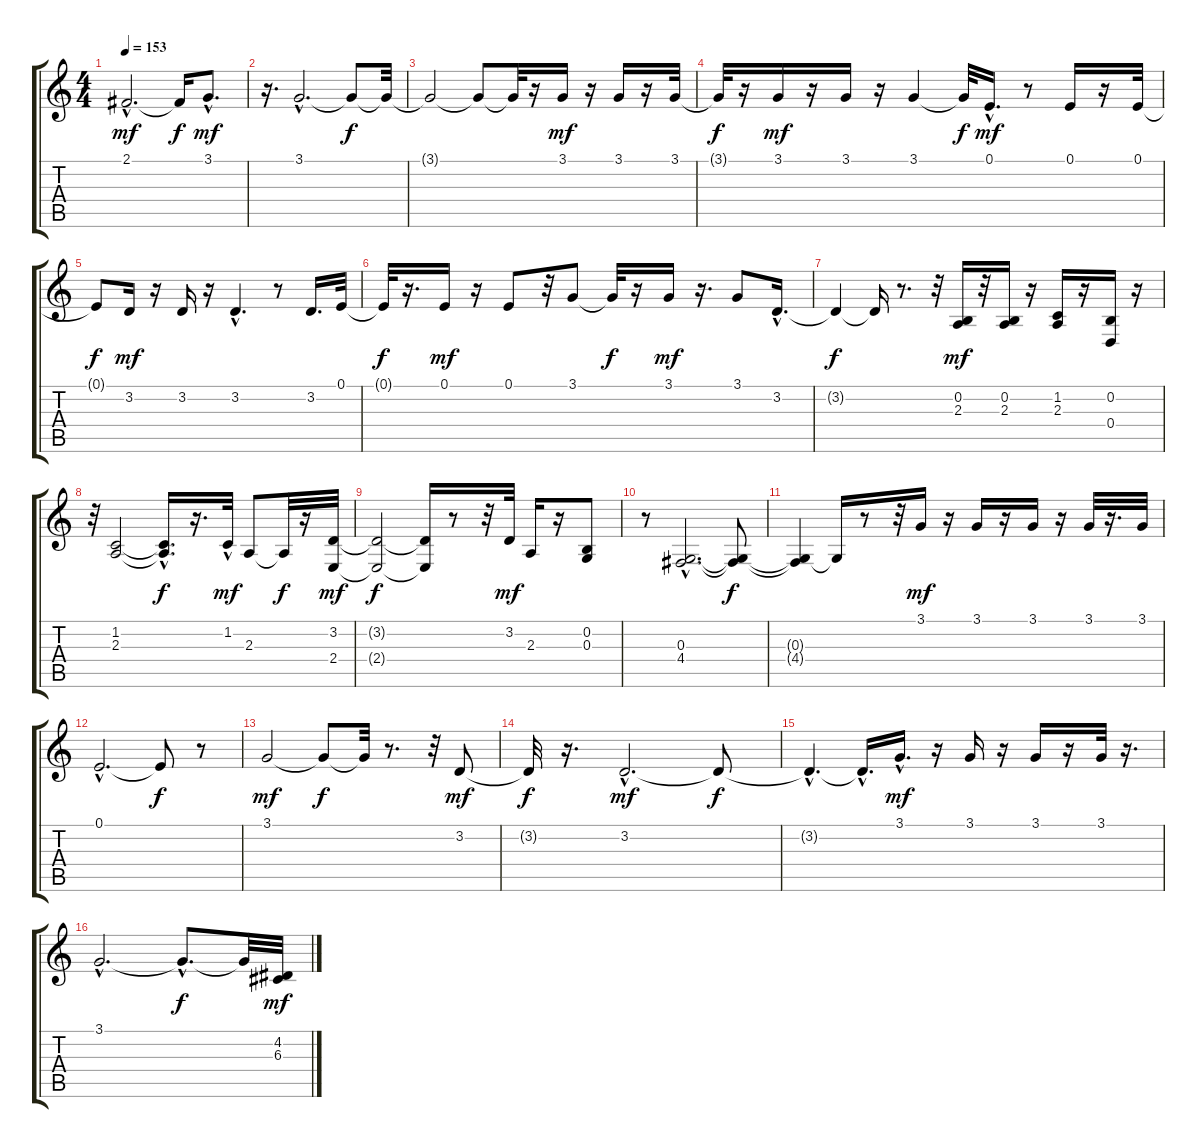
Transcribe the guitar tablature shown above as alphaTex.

\track "" {instrument stringensemble1}
\staff {score tabs}
\tuning (E4 B3 G3 D3 A2 E2) {hide}
\ts (4 4)
\tempo 153
\clef g2
\ks c
2.1{hac}.2{d dy mf} 2.1{t}.16{dy f} 3.1{hac}.8{d dy mf} |
r.16{d} 3.1{hac}.2{d} 3.1{t}.8{dy f} 3.1{t}.32 |
3.1{t}.2 3.1{t}.8 3.1{t}.32 r.16 3.1.16{dy mf} r.16 3.1.16 r.16 3.1.32 |
3.1{t}.32{dy f} r.16 3.1.16{dy mf} r.16 3.1.16 r.16 3.1.4 3.1{t}.32{dy f} 0.1{hac}.16{d dy mf} r.8 0.1.16 r.16 0.1.32 |
0.1{t}.8{dy f} 3.2.16{dy mf} r.16 3.2.16 r.16 3.2{hac}.4{d} r.8 3.2.16{d} 0.1.32 |
0.1{t}.32{dy f} r.16{d} 0.1.16{dy mf} r.16 0.1.8 r.32 3.1.8 3.1{t}.32{dy f} r.16 3.1.16{dy mf} r.16{d} 3.1.8 3.2{hac}.16{d} |
3.2{t}.4{dy f} 3.2{t}.16 r.8{d} r.32 (0.2 2.3).16{dy mf} r.32 (0.2 2.3).16 r.16 (1.2 2.3).16 r.16 (0.2 0.4).16 r.16 |
r.32 (1.2 2.3).2 (1.2{hac t} 2.3{hac t}).16{d dy f} r.16{d} 1.2{hac}.32{dy mf} 2.3.8 2.3{t}.32{dy f} r.16 (3.2 2.4).32{dy mf} |
(3.2{t} 2.4{t}).2{dy f} (3.2{t} 2.4{t}).16 r.8 r.32 3.2.32{dy mf} 2.3.16 r.16 (0.2 0.3).8 |
r.8 (0.3{hac} 4.4{hac}).2{d} (0.3{t} 4.4{t}).8{dy f} |
(0.3{t} 4.4{t}).4 0.3{t}.16 r.8 r.32 3.1.16{dy mf} r.16 3.1.16 r.16 3.1.16 r.16 3.1.32 r.16{d} 3.1.32 |
0.1{hac}.2{d} 0.1{t}.8{dy f} r.8 |
3.1.2{dy mf} 3.1{t}.8{dy f} 3.1{t}.32 r.8{d} r.32 3.2.8{dy mf} |
3.2{t}.32{dy f} r.16{d} 3.2{hac}.2{d dy mf} 3.2{t}.8{dy f} |
3.2{hac t}.4{d} 3.2{hac t}.16{d} 3.1{hac}.16{d dy mf} r.16 3.1.16 r.16 3.1.16 r.16 3.1.32 r.16{d} |
3.1{hac}.2{d} 3.1{hac t}.8{d dy f} 3.1{t}.32 (4.2 6.3).32{dy mf}
